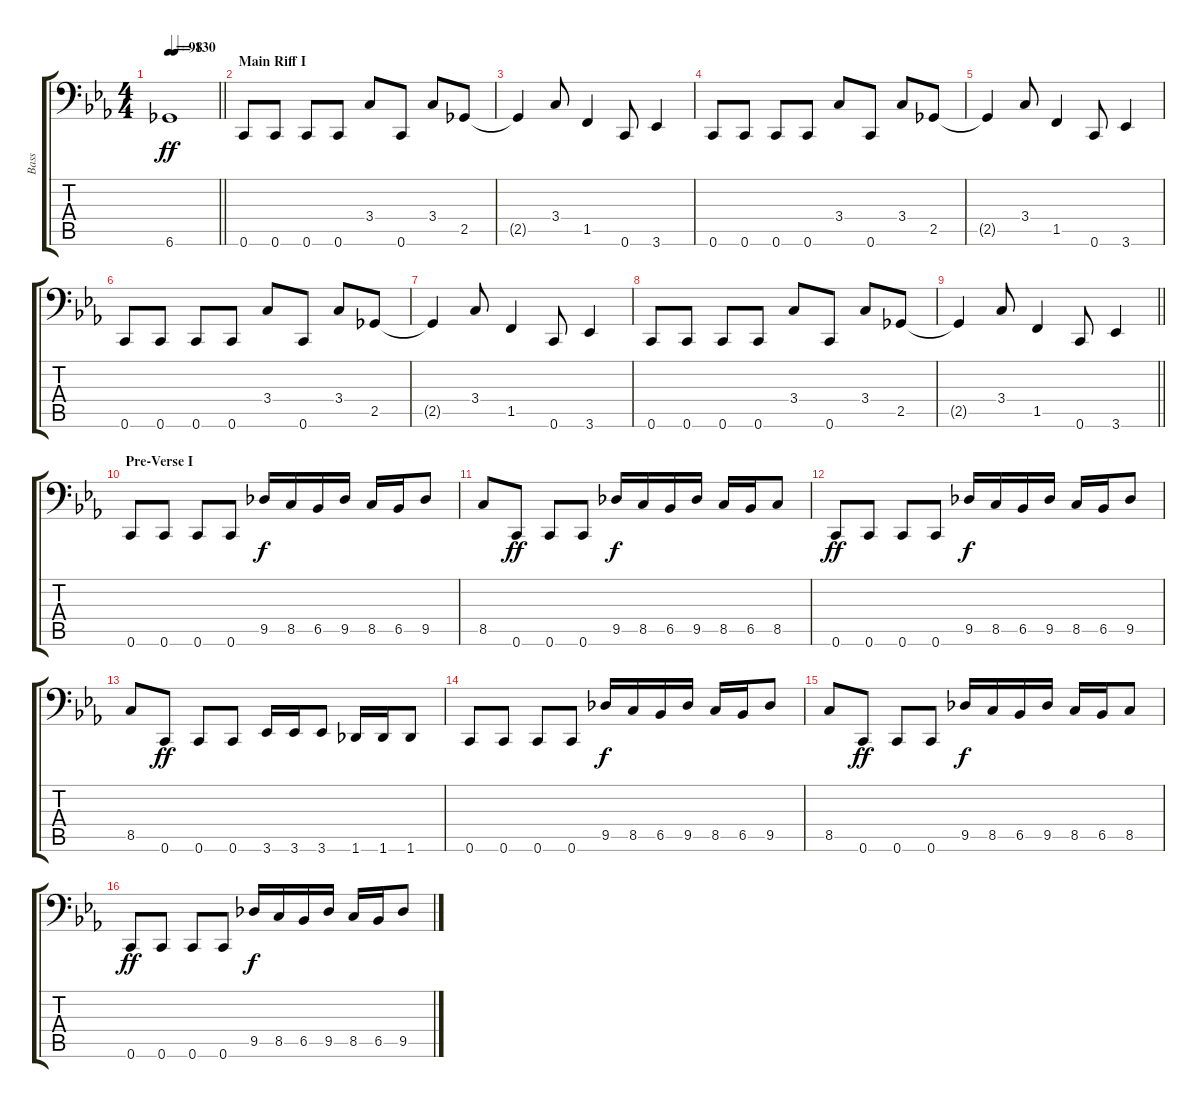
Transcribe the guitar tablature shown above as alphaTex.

\track ("Bass" "Bass") {instrument electricbassfinger}
\staff {score tabs}
\tuning (C3 G2 D2 A1 E1 C1) {hide}
\ts (4 4)
\tempo 98
\tempo (130 0.125)
\clef f4
\barLineRight lightlight
\ks cminor
6.6{t}.1{dy ff} |
\section ("" "Main Riff I")
0.6.8 0.6.8 0.6.8 0.6.8 3.4.8 0.6.8 3.4.8 2.5.8 |
2.5{t}.4 3.4.8 1.5.4 0.6.8 3.6.4 |
0.6.8 0.6.8 0.6.8 0.6.8 3.4.8 0.6.8 3.4.8 2.5.8 |
2.5{t}.4 3.4.8 1.5.4 0.6.8 3.6.4 |
0.6.8 0.6.8 0.6.8 0.6.8 3.4.8 0.6.8 3.4.8 2.5.8 |
2.5{t}.4 3.4.8 1.5.4 0.6.8 3.6.4 |
0.6.8 0.6.8 0.6.8 0.6.8 3.4.8 0.6.8 3.4.8 2.5.8 |
\barLineRight lightlight
2.5{t}.4 3.4.8 1.5.4 0.6.8 3.6.4 |
\section ("" "Pre-Verse I")
0.6.8 0.6.8 0.6.8 0.6.8 9.5.16{dy f} 8.5.16 6.5.16 9.5.16 8.5.16 6.5.16 9.5.8 |
8.5.8 0.6.8{dy ff} 0.6.8 0.6.8 9.5.16{dy f} 8.5.16 6.5.16 9.5.16 8.5.16 6.5.16 8.5.8 |
0.6.8{dy ff} 0.6.8 0.6.8 0.6.8 9.5.16{dy f} 8.5.16 6.5.16 9.5.16 8.5.16 6.5.16 9.5.8 |
8.5.8 0.6.8{dy ff} 0.6.8 0.6.8 3.6.16 3.6.16 3.6.8 1.6.16 1.6.16 1.6.8 |
0.6.8 0.6.8 0.6.8 0.6.8 9.5.16{dy f} 8.5.16 6.5.16 9.5.16 8.5.16 6.5.16 9.5.8 |
8.5.8 0.6.8{dy ff} 0.6.8 0.6.8 9.5.16{dy f} 8.5.16 6.5.16 9.5.16 8.5.16 6.5.16 8.5.8 |
0.6.8{dy ff} 0.6.8 0.6.8 0.6.8 9.5.16{dy f} 8.5.16 6.5.16 9.5.16 8.5.16 6.5.16 9.5.8
